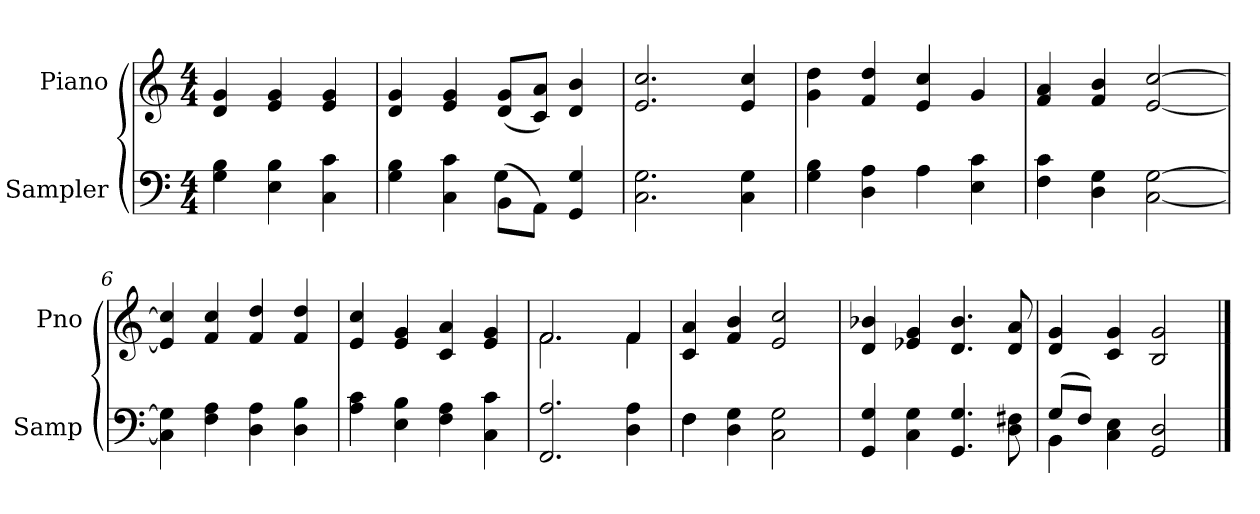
**kern	**kern
*part2	*part1
*staff2	*staff1
*I"Sampler	*I"Piano
*I'Samp	*I'Pno
*clefF4	*clefG2
*M4/4	*M4/4
=1	=1
4G 4B	4d 4g
4E 4B	4e 4g
4C 4c	4e 4g
=2	=2
*^	*
4G 4B	2ryy	4d 4g
4C 4c	.	4e 4g
(8BB\L	4G	(8d/ 8g/L
8AA\J)	.	8c/ 8a/J)
4GG 4G	4ryy	4d 4b
*v	*v	*
=3	=3
2.C 2.G	2.e 2.cc
4C 4G	4e 4cc
=4	=4
4G 4B	4g 4dd
4D 4A	4f 4dd
4A	4e 4cc
4E 4c	4g
=5	=5
4F 4c	4f 4a
4D 4G	4f 4b
[2C [2G	[2e [2cc
=6	=6
4C] 4G]	4e] 4cc]
4F 4A	4f 4cc
4D 4A	4f 4dd
4D 4B	4f 4dd
=7	=7
4A 4c	4e 4cc
4E 4B	4e 4g
4F 4A	4c 4a
4C 4c	4e 4g
=8	=8
*	*^
2.FF 2.A	2.f/	2.f
4D 4A	4f/	4f
*	*v	*v
=9	=9
*^	*
4F\	4F	4c 4a
4D 4G	2.ryy	4f 4b
2C 2G	.	2e 2cc
*v	*v	*
=10	=10
4GG 4G	4d 4b-X
4C 4G	4e-X 4g
4.GG 4.G	4.d 4.b-
8D 8F#X	8d 8a
=11	=11
*^	*
(8G/L	4BB	4d 4g
8F/J)	.	.
4C 4E	2.ryy	4c 4g
2GG 2D	.	2B 2g
*v	*v	*
==	==
*-	*-
